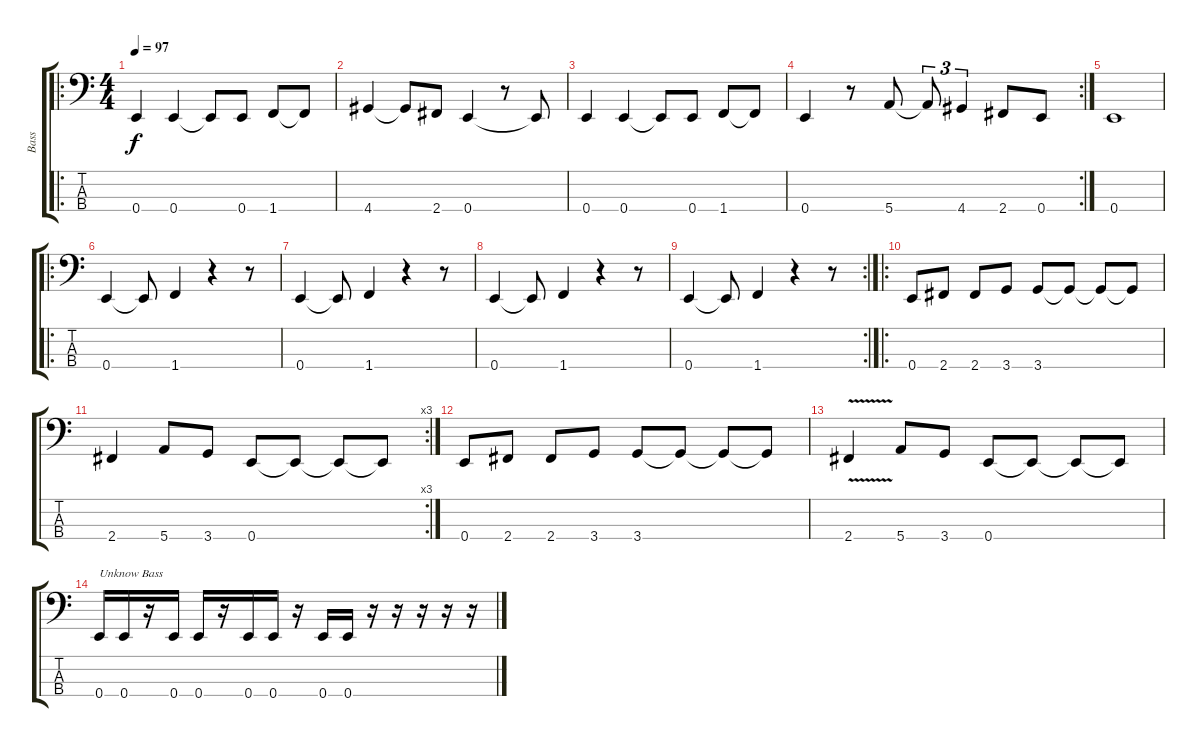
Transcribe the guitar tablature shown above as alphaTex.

\track ("Bass" "Bass") {instrument electricbasspick}
\staff {score tabs}
\tuning (G2 D2 A1 E1) {hide}
\ro
\ts (4 4)
\tempo 97
\clef f4
\ks c
0.4.4{dy f} 0.4.4 0.4{t}.8 0.4.8 1.4.8 1.4{t}.8 |
4.4.4 4.4{t}.8 2.4.8 0.4.4 r.8 0.4{t}.8 |
0.4.4 0.4.4 0.4{t}.8 0.4.8 1.4.8 1.4{t}.8 |
\rc 2
0.4.4 r.8 5.4.8 5.4{t}.8{tu (3 2)} 4.4.4{tu (3 2)} 2.4.8 0.4.8 |
0.4.1 |
\ro
0.4.4 0.4{t}.8 1.4.4 r.4 r.8 |
0.4.4 0.4{t}.8 1.4.4 r.4 r.8 |
0.4.4 0.4{t}.8 1.4.4 r.4 r.8 |
\rc 2
0.4.4 0.4{t}.8 1.4.4 r.4 r.8 |
\ro
0.4.8 2.4.8 2.4.8 3.4.8 3.4.8 3.4{t}.8 3.4{t}.8 3.4{t}.8 |
\rc 3
2.4.4 5.4.8 3.4.8 0.4.8 0.4{t}.8 0.4{t}.8 0.4{t}.8 |
0.4.8 2.4.8 2.4.8 3.4.8 3.4.8 3.4{t}.8 3.4{t}.8 3.4{t}.8 |
2.4{v}.4 5.4.8 3.4.8 0.4.8 0.4{t}.8 0.4{t}.8 0.4{t}.8 |
0.4.16{txt "Unknow Bass"} 0.4.16 r.16 0.4.16 0.4.16 r.16 0.4.16 0.4.16 r.16 0.4.16 0.4.16 r.16 r.16 r.16 r.16 r.16
